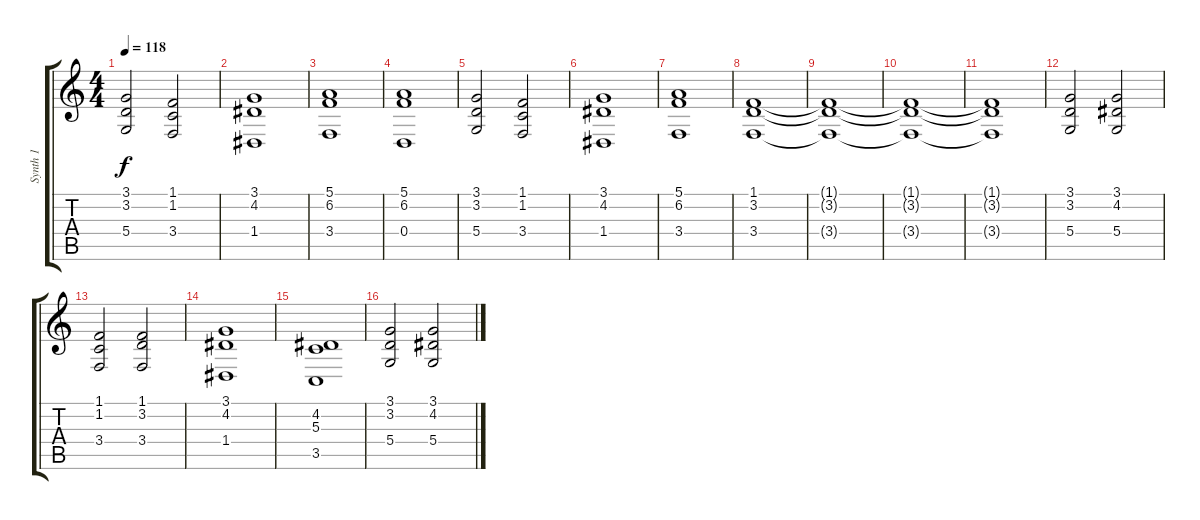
\track ("Synth 1" "Synth 1") {instrument stringensemble1}
\staff {score tabs}
\tuning (E4 B3 G3 D3 A2 E2) {hide}
\ts (4 4)
\tempo 118
\clef g2
\ks c
(3.1 3.2 5.4).2{dy f} (1.1 1.2 3.4).2 |
(3.1 4.2 1.4).1 |
(5.1 6.2 3.4).1 |
(5.1 6.2 0.4).1 |
(3.1 3.2 5.4).2 (1.1 1.2 3.4).2 |
(3.1 4.2 1.4).1 |
(5.1 6.2 3.4).1 |
(1.1 3.2 3.4).1 |
(1.1{t} 3.2{t} 3.4{t}).1 |
(1.1{t} 3.2{t} 3.4{t}).1 |
(1.1{t} 3.2{t} 3.4{t}).1 |
(3.1 3.2 5.4).2 (3.1 4.2 5.4).2 |
(1.1 1.2 3.4).2 (1.1 3.2 3.4).2 |
(3.1 4.2 1.4).1 |
(4.2 5.3 3.5).1 |
(3.1 3.2 5.4).2 (3.1 4.2 5.4).2
